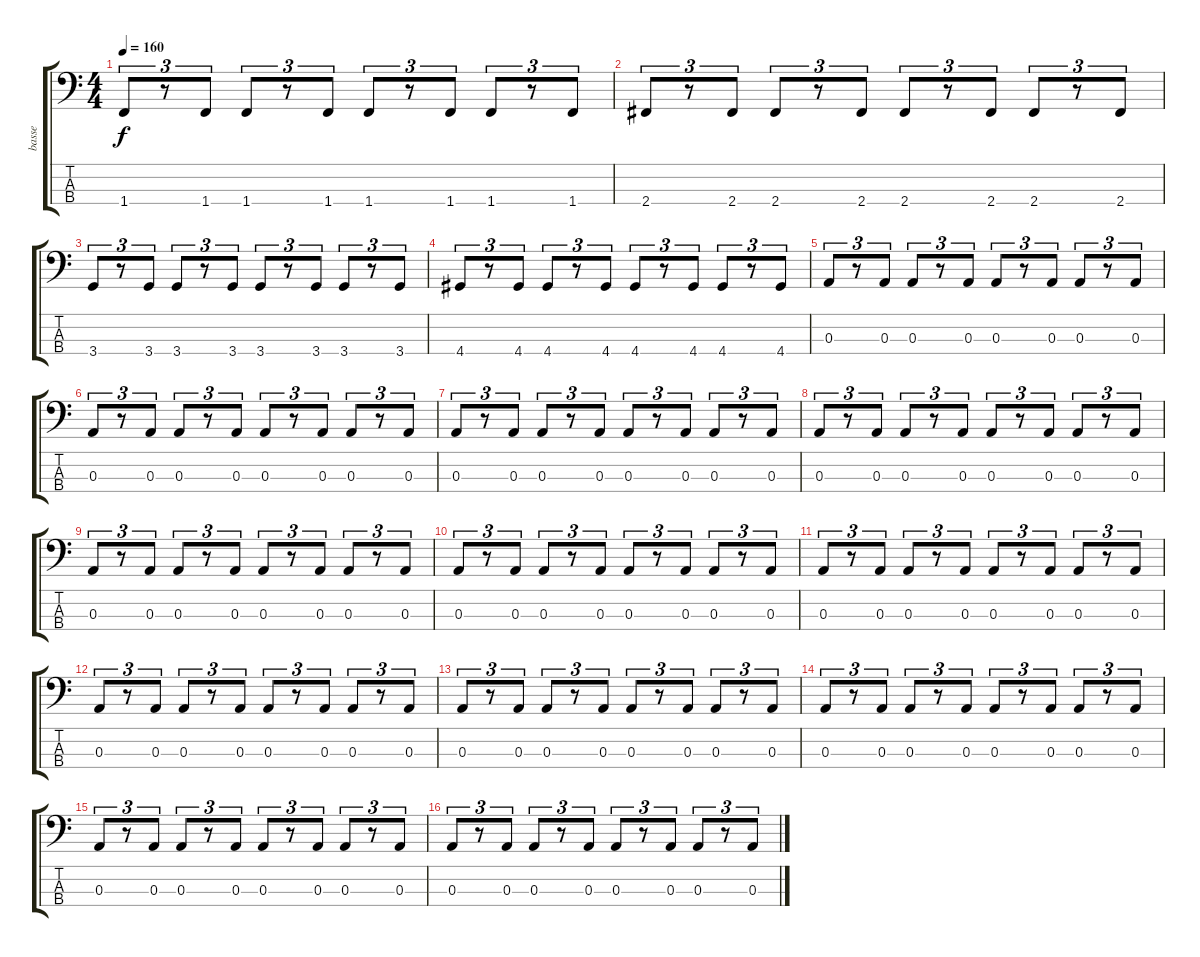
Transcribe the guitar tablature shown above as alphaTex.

\track ("basse" "basse") {instrument electricbasspick}
\staff {score tabs}
\tuning (G2 D2 A1 E1) {hide}
\ts (4 4)
\tempo 160
\clef f4
\ks c
1.4.8{tu (3 2) dy f} r.8{tu (3 2)} 1.4.8{tu (3 2)} 1.4.8{tu (3 2)} r.8{tu (3 2)} 1.4.8{tu (3 2)} 1.4.8{tu (3 2)} r.8{tu (3 2)} 1.4.8{tu (3 2)} 1.4.8{tu (3 2)} r.8{tu (3 2)} 1.4.8{tu (3 2)} |
2.4.8{tu (3 2)} r.8{tu (3 2)} 2.4.8{tu (3 2)} 2.4.8{tu (3 2)} r.8{tu (3 2)} 2.4.8{tu (3 2)} 2.4.8{tu (3 2)} r.8{tu (3 2)} 2.4.8{tu (3 2)} 2.4.8{tu (3 2)} r.8{tu (3 2)} 2.4.8{tu (3 2)} |
3.4.8{tu (3 2)} r.8{tu (3 2)} 3.4.8{tu (3 2)} 3.4.8{tu (3 2)} r.8{tu (3 2)} 3.4.8{tu (3 2)} 3.4.8{tu (3 2)} r.8{tu (3 2)} 3.4.8{tu (3 2)} 3.4.8{tu (3 2)} r.8{tu (3 2)} 3.4.8{tu (3 2)} |
4.4.8{tu (3 2)} r.8{tu (3 2)} 4.4.8{tu (3 2)} 4.4.8{tu (3 2)} r.8{tu (3 2)} 4.4.8{tu (3 2)} 4.4.8{tu (3 2)} r.8{tu (3 2)} 4.4.8{tu (3 2)} 4.4.8{tu (3 2)} r.8{tu (3 2)} 4.4.8{tu (3 2)} |
0.3.8{tu (3 2)} r.8{tu (3 2)} 0.3.8{tu (3 2)} 0.3.8{tu (3 2)} r.8{tu (3 2)} 0.3.8{tu (3 2)} 0.3.8{tu (3 2)} r.8{tu (3 2)} 0.3.8{tu (3 2)} 0.3.8{tu (3 2)} r.8{tu (3 2)} 0.3.8{tu (3 2)} |
0.3.8{tu (3 2)} r.8{tu (3 2)} 0.3.8{tu (3 2)} 0.3.8{tu (3 2)} r.8{tu (3 2)} 0.3.8{tu (3 2)} 0.3.8{tu (3 2)} r.8{tu (3 2)} 0.3.8{tu (3 2)} 0.3.8{tu (3 2)} r.8{tu (3 2)} 0.3.8{tu (3 2)} |
0.3.8{tu (3 2)} r.8{tu (3 2)} 0.3.8{tu (3 2)} 0.3.8{tu (3 2)} r.8{tu (3 2)} 0.3.8{tu (3 2)} 0.3.8{tu (3 2)} r.8{tu (3 2)} 0.3.8{tu (3 2)} 0.3.8{tu (3 2)} r.8{tu (3 2)} 0.3.8{tu (3 2)} |
0.3.8{tu (3 2)} r.8{tu (3 2)} 0.3.8{tu (3 2)} 0.3.8{tu (3 2)} r.8{tu (3 2)} 0.3.8{tu (3 2)} 0.3.8{tu (3 2)} r.8{tu (3 2)} 0.3.8{tu (3 2)} 0.3.8{tu (3 2)} r.8{tu (3 2)} 0.3.8{tu (3 2)} |
0.3.8{tu (3 2)} r.8{tu (3 2)} 0.3.8{tu (3 2)} 0.3.8{tu (3 2)} r.8{tu (3 2)} 0.3.8{tu (3 2)} 0.3.8{tu (3 2)} r.8{tu (3 2)} 0.3.8{tu (3 2)} 0.3.8{tu (3 2)} r.8{tu (3 2)} 0.3.8{tu (3 2)} |
0.3.8{tu (3 2)} r.8{tu (3 2)} 0.3.8{tu (3 2)} 0.3.8{tu (3 2)} r.8{tu (3 2)} 0.3.8{tu (3 2)} 0.3.8{tu (3 2)} r.8{tu (3 2)} 0.3.8{tu (3 2)} 0.3.8{tu (3 2)} r.8{tu (3 2)} 0.3.8{tu (3 2)} |
0.3.8{tu (3 2)} r.8{tu (3 2)} 0.3.8{tu (3 2)} 0.3.8{tu (3 2)} r.8{tu (3 2)} 0.3.8{tu (3 2)} 0.3.8{tu (3 2)} r.8{tu (3 2)} 0.3.8{tu (3 2)} 0.3.8{tu (3 2)} r.8{tu (3 2)} 0.3.8{tu (3 2)} |
0.3.8{tu (3 2)} r.8{tu (3 2)} 0.3.8{tu (3 2)} 0.3.8{tu (3 2)} r.8{tu (3 2)} 0.3.8{tu (3 2)} 0.3.8{tu (3 2)} r.8{tu (3 2)} 0.3.8{tu (3 2)} 0.3.8{tu (3 2)} r.8{tu (3 2)} 0.3.8{tu (3 2)} |
0.3.8{tu (3 2)} r.8{tu (3 2)} 0.3.8{tu (3 2)} 0.3.8{tu (3 2)} r.8{tu (3 2)} 0.3.8{tu (3 2)} 0.3.8{tu (3 2)} r.8{tu (3 2)} 0.3.8{tu (3 2)} 0.3.8{tu (3 2)} r.8{tu (3 2)} 0.3.8{tu (3 2)} |
0.3.8{tu (3 2)} r.8{tu (3 2)} 0.3.8{tu (3 2)} 0.3.8{tu (3 2)} r.8{tu (3 2)} 0.3.8{tu (3 2)} 0.3.8{tu (3 2)} r.8{tu (3 2)} 0.3.8{tu (3 2)} 0.3.8{tu (3 2)} r.8{tu (3 2)} 0.3.8{tu (3 2)} |
0.3.8{tu (3 2)} r.8{tu (3 2)} 0.3.8{tu (3 2)} 0.3.8{tu (3 2)} r.8{tu (3 2)} 0.3.8{tu (3 2)} 0.3.8{tu (3 2)} r.8{tu (3 2)} 0.3.8{tu (3 2)} 0.3.8{tu (3 2)} r.8{tu (3 2)} 0.3.8{tu (3 2)} |
0.3.8{tu (3 2)} r.8{tu (3 2)} 0.3.8{tu (3 2)} 0.3.8{tu (3 2)} r.8{tu (3 2)} 0.3.8{tu (3 2)} 0.3.8{tu (3 2)} r.8{tu (3 2)} 0.3.8{tu (3 2)} 0.3.8{tu (3 2)} r.8{tu (3 2)} 0.3.8{tu (3 2)}
